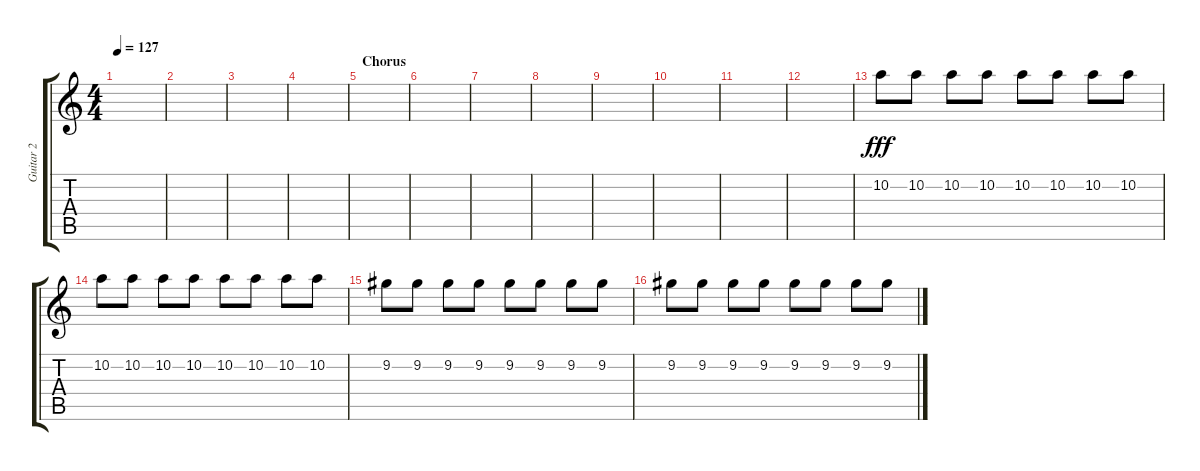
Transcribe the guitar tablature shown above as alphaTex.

\track ("Guitar 2" "Guitar 2") {instrument overdrivenguitar}
\staff {score tabs}
\tuning (E4 B3 G3 D3 A2 E2) {hide}
\ts (4 4)
\tempo 127
\clef g2
\ks c
|
|
|
|
\section ("" "Chorus")
|
|
|
|
|
|
|
|
10.2.8{dy fff volume 16 balance 12} 10.2.8 10.2.8 10.2.8 10.2.8 10.2.8 10.2.8 10.2.8 |
10.2.8 10.2.8 10.2.8 10.2.8 10.2.8 10.2.8 10.2.8 10.2.8 |
9.2.8 9.2.8 9.2.8 9.2.8 9.2.8 9.2.8 9.2.8 9.2.8 |
9.2.8 9.2.8 9.2.8 9.2.8 9.2.8 9.2.8 9.2.8 9.2.8
